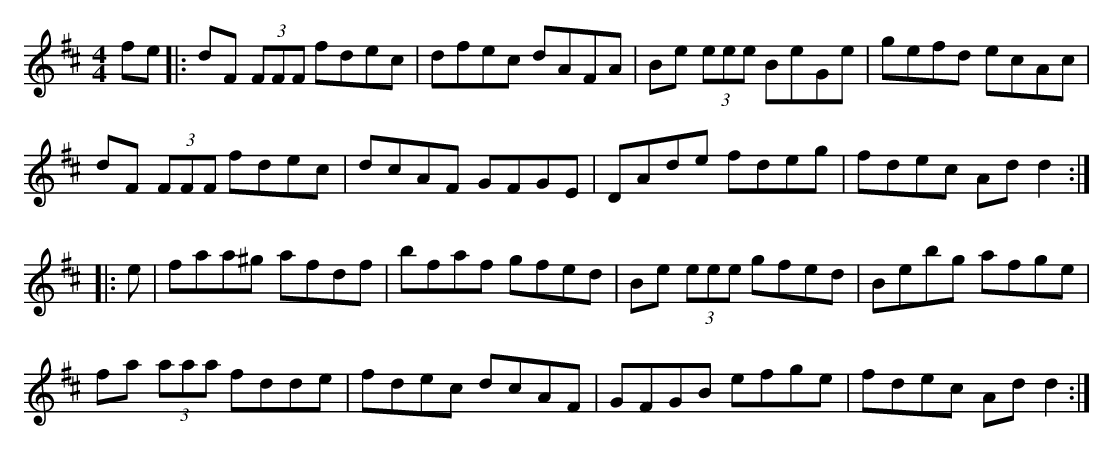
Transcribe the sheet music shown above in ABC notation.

X:1
M:4/4
K:D
fe|:dF (3FFF fdec|dfec dAFA|Be (3eee BeGe|gefd ecAc|
dF (3FFF fdec|dcAF GFGE|DAde fdeg|fdec Add2:|
|:e|faa^g afdf|bfaf gfed|Be (3eee gfed|Bebg afge|
fa (3aaa fdde|fdec dcAF|GFGB efge|fdec Add2:|
